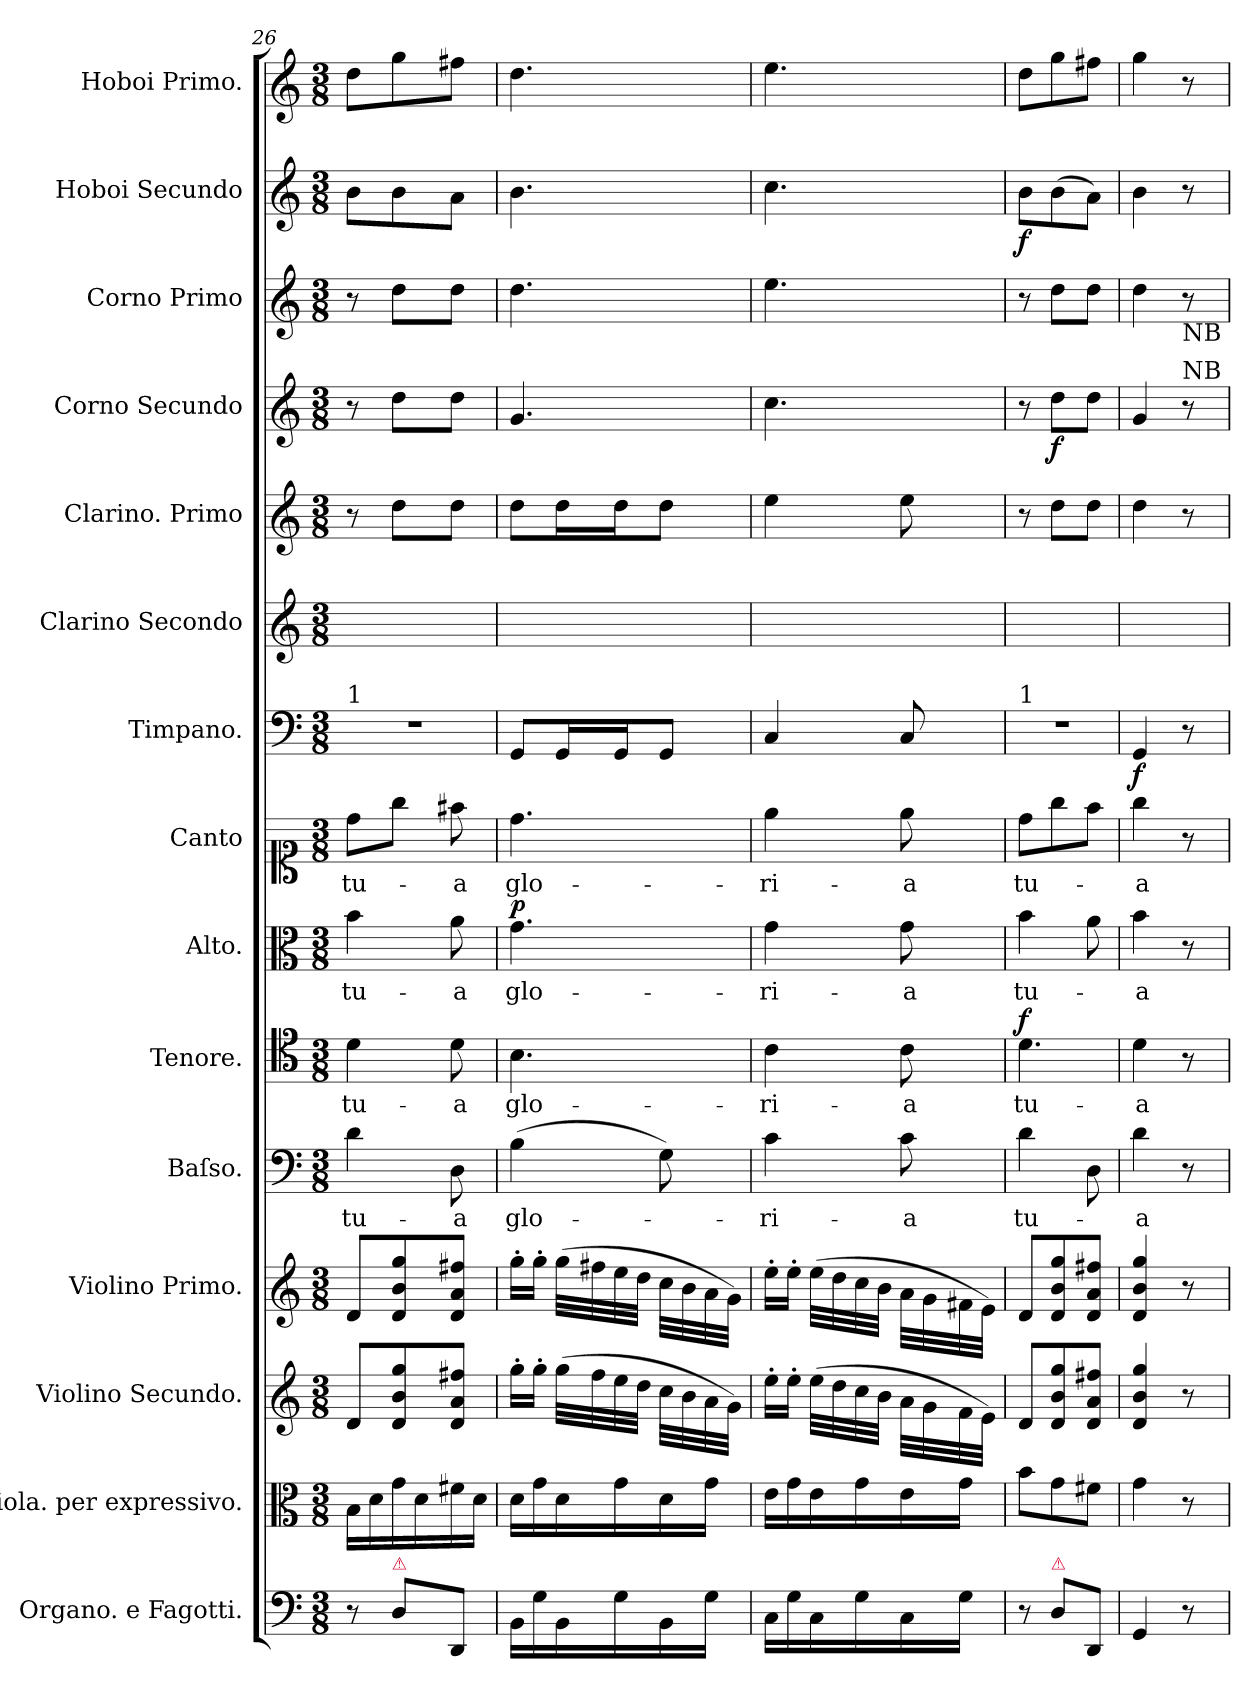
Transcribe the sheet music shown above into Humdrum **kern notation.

**kern	**dynam	**kern	**dynam	**kern	**dynam	**kern	**dynam	**kern	**text	**dynam	**kern	**text	**dynam	**kern	**text	**dynam	**kern	**text	**dynam	**kern	**dynam	**kern	**kern	**dynam	**kern	**dynam	**kern	**dynam	**kern	**dynam	**kern	**dynam
*part15	*part15	*part14	*part14	*part13	*part13	*part12	*part12	*part11	*part11	*part11	*part10	*part10	*part10	*part9	*part9	*part9	*part8	*part8	*part8	*part7	*part7	*part6	*part5	*part5	*part4	*part4	*part3	*part3	*part2	*part2	*part1	*part1
*staff15	*staff15	*staff14	*staff14	*staff13	*staff13	*staff12	*staff12	*staff11	*staff11	*staff11	*staff10	*staff10	*staff10	*staff9	*staff9	*staff9	*staff8	*staff8	*staff8	*staff7	*staff7	*staff6	*staff5	*staff5	*staff4	*staff4	*staff3	*staff3	*staff2	*staff2	*staff1	*staff1
*I"Organo. e Fagotti.	*	*I"Viola. per expressivo.	*	*I"Violino Secundo.	*	*I"Violino Primo.	*	*I"Baſso.	*	*	*I"Tenore.	*	*	*I"Alto.	*	*	*I"Canto	*	*	*I"Timpano.	*	*I"Clarino Secondo	*I"Clarino. Primo	*	*I"Corno Secundo	*	*I"Corno Primo	*	*I"Hoboi Secundo	*	*I"Hoboi Primo.	*
*I'org e fag	*	*I'vla	*	*I'vl II	*	*I'vl I	*	*I'B	*	*	*I'T	*	*	*I'A	*	*	*I'S	*	*	*I'timp	*	*I'clno II in C	*I'clno I in C	*	*I'cor II in C	*	*I'cor I in C	*	*I'ob II	*	*I'ob I	*
*clefF4	*	*clefC3	*	*clefG2	*	*clefG2	*	*clefF4	*	*	*clefC4	*	*	*clefC3	*	*	*clefC1	*	*	*clefF4	*	*clefG2	*clefG2	*	*clefG2	*	*clefG2	*	*clefG2	*	*clefG2	*
*k[]	*	*k[]	*	*k[]	*	*k[]	*	*k[]	*	*	*k[]	*	*	*k[]	*	*	*k[]	*	*	*k[]	*	*k[]	*k[]	*	*k[]	*	*k[]	*	*k[]	*	*k[]	*
*C:	*	*C:	*	*C:	*	*C:	*	*C:	*	*	*C:	*	*	*C:	*	*	*C:	*	*	*C:	*	*C:	*C:	*	*C:	*	*C:	*	*C:	*	*C:	*
*M3/8	*	*M3/8	*	*M3/8	*	*M3/8	*	*M3/8	*	*	*M3/8	*	*	*M3/8	*	*	*M3/8	*	*	*M3/8	*	*M3/8	*M3/8	*	*M3/8	*	*M3/8	*	*M3/8	*	*M3/8	*
=26	=26	=26	=26	=26	=26	=26	=26	=26	=26	=26	=26	=26	=26	=26	=26	=26	=26	=26	=26	=26	=26	=26	=26	=26	=26	=26	=26	=26	=26	=26	=26	=26
!	!	!	!	!	!	!	!	!	!	!	!	!	!	!	!	!	!	!	!	!LO:TX:a:t=1	!	!	!	!	!	!	!	!	!	!	!	!
8r	.	16B\LL	.	8d/L	.	8d/L	.	4d\	tu-	.	4d\	tu-	.	4b\	tu-	.	8dd\L	tu-	.	4.r	.	4.ryy	8r	.	8r	.	8r	.	8b\L	.	8dd\L	.
.	.	16d\	.	.	.	.	.	.	.	.	.	.	.	.	.	.	.	.	.	.	.	.	.	.	.	.	.	.	.	.	.	.
!LO:TX:a:color=crimson:t=⚠	!	!	!	!	!	!	!	!	!	!	!	!	!	!	!	!	!	!	!	!	!	!	!	!	!	!	!	!	!	!	!	!
!	!	!	!	!	!	!	!	!	!	!	!	!	!	!	!	!	!	!	!	!	!	!	!	!	!	!	!	!LO:DY:b	!	!	!	!
8D\L	.	16g\	.	8d/ 8b/ 8gg/	.	8d/ 8b/ 8gg/	.	.	.	.	.	.	.	.	.	.	8gg\J	.	.	.	.	.	8dd\L	.	8dd\L	.	8dd\L	pia	8b\	.	8gg\	.
.	.	16d\	.	.	.	.	.	.	.	.	.	.	.	.	.	.	.	.	.	.	.	.	.	.	.	.	.	.	.	.	.	.
8DD/J	.	16f#X\	.	8d/ 8a/ 8ff#X/J	.	8d/ 8a/ 8ff#X/J	.	8D\	-a	.	8d\	-a	.	8a\	-a	.	8ff#X\	-a	.	.	.	.	8dd\J	.	8dd\J	.	8dd\J	.	8a\J	.	8ff#X\J	.
.	.	16d\JJ	.	.	.	.	.	.	.	.	.	.	.	.	.	.	.	.	.	.	.	.	.	.	.	.	.	.	.	.	.	.
=27	=27	=27	=27	=27	=27	=27	=27	=27	=27	=27	=27	=27	=27	=27	=27	=27	=27	=27	=27	=27	=27	=27	=27	=27	=27	=27	=27	=27	=27	=27	=27	=27
!	!LO:DY:b	!	!LO:DY:b	!	!LO:DY:b	!	!LO:DY:b	!	!	!LO:DY:b	!	!	!LO:DY:a	!	!	!LO:DY:b	!	!	!LO:DY:b	!	!LO:DY:b	!	!	!LO:DY:b	!	!LO:DY:b	!	!	!	!LO:DY:b	!	!LO:DY:b
16BB\LL	pia	16d\LL	pia	16gg'\LL	pia	16gg'\LL	pia	(4B\	glo-	pia	4.B\	glo-	pia	4.g\	glo-	p	4.dd\	glo-	pia	8GG/L	pia	4.ryy	8dd\L	piano	4.g/	pia	4.dd\	.	4.b\	pia	4.dd\	pia
16G\	.	16g\	.	16gg'\JJ	.	16gg'\JJ	.	.	.	.	.	.	.	.	.	.	.	.	.	.	.	.	.	.	.	.	.	.	.	.	.	.
16BB\	.	16d\	.	(32gg\LLL	.	(32gg\LLL	.	.	.	.	.	.	.	.	.	.	.	.	.	16GG/L	.	.	16dd\L	.	.	.	.	.	.	.	.	.
.	.	.	.	32ff\	.	32ff#X\	.	.	.	.	.	.	.	.	.	.	.	.	.	.	.	.	.	.	.	.	.	.	.	.	.	.
16G\	.	16g\	.	32ee\	.	32ee\	.	.	.	.	.	.	.	.	.	.	.	.	.	16GG/J	.	.	16dd\J	.	.	.	.	.	.	.	.	.
.	.	.	.	32dd\JJJ	.	32dd\JJJ	.	.	.	.	.	.	.	.	.	.	.	.	.	.	.	.	.	.	.	.	.	.	.	.	.	.
16BB\	.	16d\	.	32cc\LLL	.	32cc\LLL	.	8G\)	.	.	.	.	.	.	.	.	.	.	.	8GG/J	.	.	8dd\J	.	.	.	.	.	.	.	.	.
.	.	.	.	32b\	.	32b\	.	.	.	.	.	.	.	.	.	.	.	.	.	.	.	.	.	.	.	.	.	.	.	.	.	.
16G\JJ	.	16g\JJ	.	32a\	.	32a\	.	.	.	.	.	.	.	.	.	.	.	.	.	.	.	.	.	.	.	.	.	.	.	.	.	.
.	.	.	.	32g\JJJ)	.	32g\JJJ)	.	.	.	.	.	.	.	.	.	.	.	.	.	.	.	.	.	.	.	.	.	.	.	.	.	.
=28	=28	=28	=28	=28	=28	=28	=28	=28	=28	=28	=28	=28	=28	=28	=28	=28	=28	=28	=28	=28	=28	=28	=28	=28	=28	=28	=28	=28	=28	=28	=28	=28
16C\LL	.	16e\LL	.	16ee'\LL	.	16ee'\LL	.	4c\	-ri-	.	4c\	-ri-	.	4g\	-ri-	.	4ee\	-ri-	.	4C/	.	4.ryy	4ee\	.	4.cc\	.	4.ee\	.	4.cc\	.	4.ee\	.
16G\	.	16g\	.	16ee'\JJ	.	16ee'\JJ	.	.	.	.	.	.	.	.	.	.	.	.	.	.	.	.	.	.	.	.	.	.	.	.	.	.
16C\	.	16e\	.	(32ee\LLL	.	(32ee\LLL	.	.	.	.	.	.	.	.	.	.	.	.	.	.	.	.	.	.	.	.	.	.	.	.	.	.
.	.	.	.	32dd\	.	32dd\	.	.	.	.	.	.	.	.	.	.	.	.	.	.	.	.	.	.	.	.	.	.	.	.	.	.
16G\	.	16g\	.	32cc\	.	32cc\	.	.	.	.	.	.	.	.	.	.	.	.	.	.	.	.	.	.	.	.	.	.	.	.	.	.
.	.	.	.	32b\JJJ	.	32b\JJJ	.	.	.	.	.	.	.	.	.	.	.	.	.	.	.	.	.	.	.	.	.	.	.	.	.	.
16C\	.	16e\	.	32a\LLL	.	32a\LLL	.	8c\	-a	.	8c\	-a	.	8g\	-a	.	8ee\	-a	.	8C/	.	.	8ee\	.	.	.	.	.	.	.	.	.
.	.	.	.	32g\	.	32g\	.	.	.	.	.	.	.	.	.	.	.	.	.	.	.	.	.	.	.	.	.	.	.	.	.	.
16G\JJ	.	16g\JJ	.	32f\	.	32f#X\	.	.	.	.	.	.	.	.	.	.	.	.	.	.	.	.	.	.	.	.	.	.	.	.	.	.
.	.	.	.	32e\JJJ)	.	32e\JJJ)	.	.	.	.	.	.	.	.	.	.	.	.	.	.	.	.	.	.	.	.	.	.	.	.	.	.
=29	=29	=29	=29	=29	=29	=29	=29	=29	=29	=29	=29	=29	=29	=29	=29	=29	=29	=29	=29	=29	=29	=29	=29	=29	=29	=29	=29	=29	=29	=29	=29	=29
!	!	!	!	!	!	!	!	!	!	!	!	!	!	!	!	!	!	!	!	!LO:TX:a:t=1	!	!	!	!	!	!	!	!	!	!	!	!
!	!	!	!LO:DY:b	!	!LO:DY:b	!	!LO:DY:b	!	!	!LO:DY:b	!	!	!LO:DY:a	!	!	!LO:DY:b	!	!	!LO:DY:b	!	!	!	!	!	!	!	!	!	!	!	!	!
8r	.	8b\L	forto	8d/L	forto	8d/L	fort	4d\	tu-	for	4.d\	tu-	f	4b\	tu-	for	8dd\L	tu-	fort	4.r	.	4.ryy	8r	.	8r	.	8r	.	8b\L	f	8dd\L	.
!LO:TX:a:color=crimson:t=⚠	!	!	!	!	!	!	!	!	!	!	!	!	!	!	!	!	!	!	!	!	!	!	!	!	!	!	!	!	!	!	!	!
!	!LO:DY:b	!	!	!	!	!	!	!	!	!	!	!	!	!	!	!	!	!	!	!	!	!	!	!LO:DY:b	!	!	!	!	!	!	!	!
8D\L	forto	8g\	.	8d/ 8b/ 8gg/	.	8d/ 8b/ 8gg/	.	.	.	.	.	.	.	.	.	.	8gg\	.	.	.	.	.	8dd\L	for	8dd\L	f	8dd\L	.	(8b\	.	8gg\	.
8DD/J	.	8f#X\J	.	8d/ 8a/ 8ff#X/J	.	8d/ 8a/ 8ff#X/J	.	8D\	.	.	.	.	.	8a\	.	.	8ff\J	.	.	.	.	.	8dd\J	.	8dd\J	.	8dd\J	.	8a\J)	.	8ff#X\J	.
=30	=30	=30	=30	=30	=30	=30	=30	=30	=30	=30	=30	=30	=30	=30	=30	=30	=30	=30	=30	=30	=30	=30	=30	=30	=30	=30	=30	=30	=30	=30	=30	=30
4GG/	.	4g\	.	4d/ 4b/ 4gg/	.	4d/ 4b/ 4gg/	.	4d\	-a	.	4d\	-a	.	4b\	-a	.	4gg\	-a	.	4GG/	f	4.ryy	4dd\	.	4g/	.	4dd\	.	4b\	.	4gg\	.
!	!	!	!	!	!	!	!	!	!	!	!	!	!	!	!	!	!	!	!	!	!	!	!	!	!	!	!LO:TX:b:t=NB	!	!	!	!	!
!	!	!	!	!	!	!	!	!	!	!	!	!	!	!	!	!	!	!	!	!	!	!	!	!	!LO:TX:a:t=NB	!	!	!	!	!	!	!
8r	.	8r	.	8r	.	8r	.	8r	.	.	8r	.	.	8r	.	.	8r	.	.	8r	.	.	8r	.	8r	.	8r	.	8r	.	8r	.
=	=	=	=	=	=	=	=	=	=	=	=	=	=	=	=	=	=	=	=	=	=	=	=	=	=	=	=	=	=	=	=	=
*-	*-	*-	*-	*-	*-	*-	*-	*-	*-	*-	*-	*-	*-	*-	*-	*-	*-	*-	*-	*-	*-	*-	*-	*-	*-	*-	*-	*-	*-	*-	*-	*-
